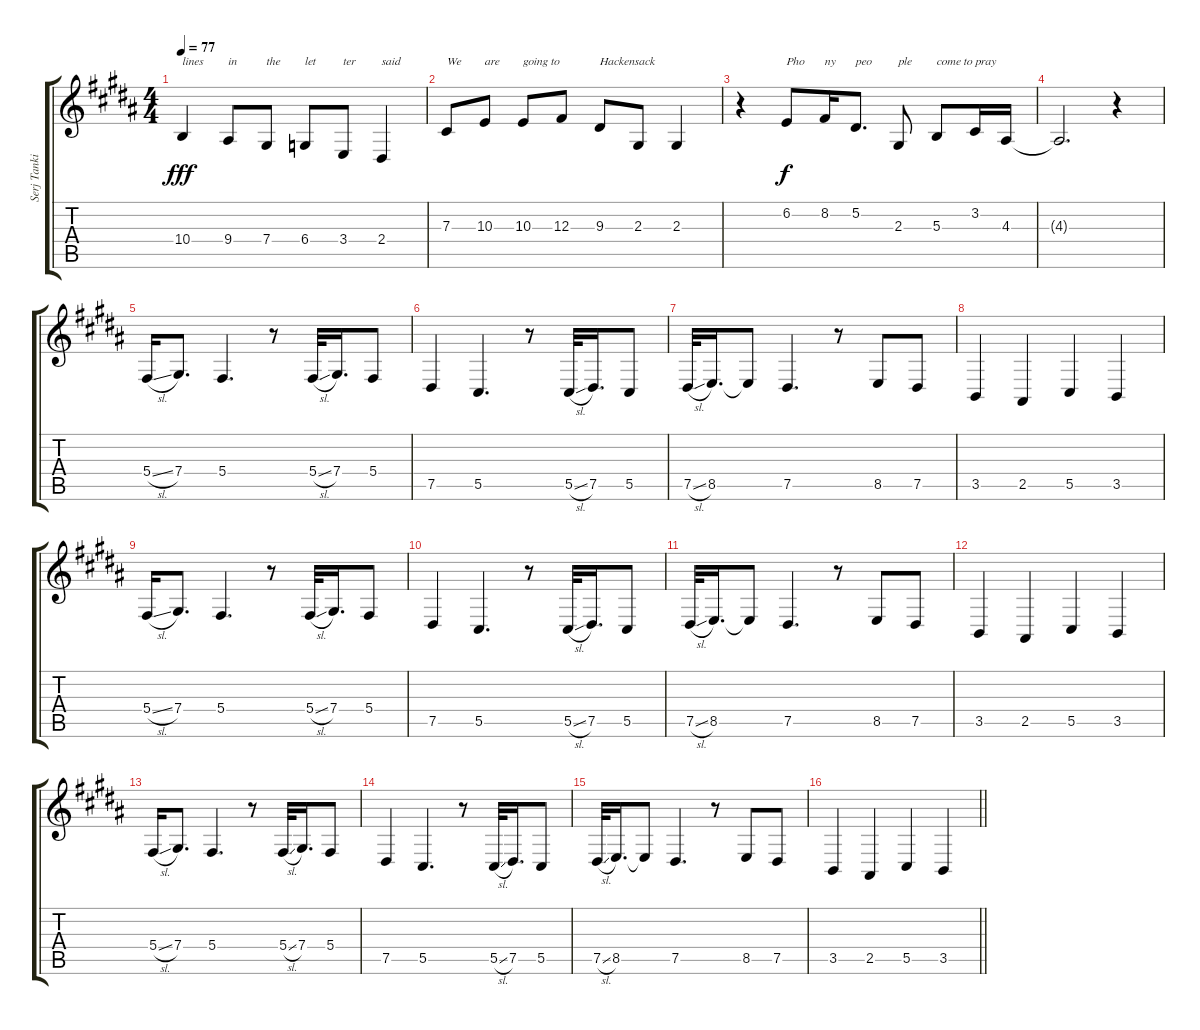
\track ("Serj Tankian" "Serj Tanki") {instrument tenorsax}
\staff {score tabs}
\tuning (Eb4 Bb3 Gb3 Db3 Ab2 Eb2) {hide}
\ts (4 4)
\tempo 77
\clef g2
\ks g#minor
10.4.4{txt "lines" dy fff} 9.4.8{txt "in"} 7.4.8{txt "the"} 6.4.8{txt "let"} 3.4.8{txt "ter"} 2.4.4{txt "said"} |
7.3.8{txt "We"} 10.3.8{txt "are"} 10.3.8{txt "going to"} 12.3.8 9.3.8{txt "Hackensack"} 2.3.8 2.3.4 |
r.4 6.2.8{txt "Pho" dy f} 8.2.16{txt "ny"} 5.2.8{d txt "peo"} 2.3.8{txt "ple"} 5.3.8{txt "come to pray"} 3.2.16 4.3.16 |
4.3{t}.2{d} r.4 |
5.4{sl}.16 7.4.8{d} 5.4.4{d} r.8 5.4{sl}.32 7.4.16{d} 5.4.8 |
7.5.4 5.5.4{d} r.8 5.5{sl}.32 7.5.16{d} 5.5.8 |
7.5{sl}.32 8.5.16{d} 8.5{t}.8 7.5.4{d} r.8 8.5.8 7.5.8 |
3.5.4 2.5.4 5.5.4 3.5.4 |
5.4{sl}.16 7.4.8{d} 5.4.4{d} r.8 5.4{sl}.32 7.4.16{d} 5.4.8 |
7.5.4 5.5.4{d} r.8 5.5{sl}.32 7.5.16{d} 5.5.8 |
7.5{sl}.32 8.5.16{d} 8.5{t}.8 7.5.4{d} r.8 8.5.8 7.5.8 |
3.5.4 2.5.4 5.5.4 3.5.4 |
5.4{sl}.16 7.4.8{d} 5.4.4{d} r.8 5.4{sl}.32 7.4.16{d} 5.4.8 |
7.5.4 5.5.4{d} r.8 5.5{sl}.32 7.5.16{d} 5.5.8 |
7.5{sl}.32 8.5.16{d} 8.5{t}.8 7.5.4{d} r.8 8.5.8 7.5.8 |
\barLineRight lightlight
3.5.4 2.5.4 5.5.4 3.5.4
